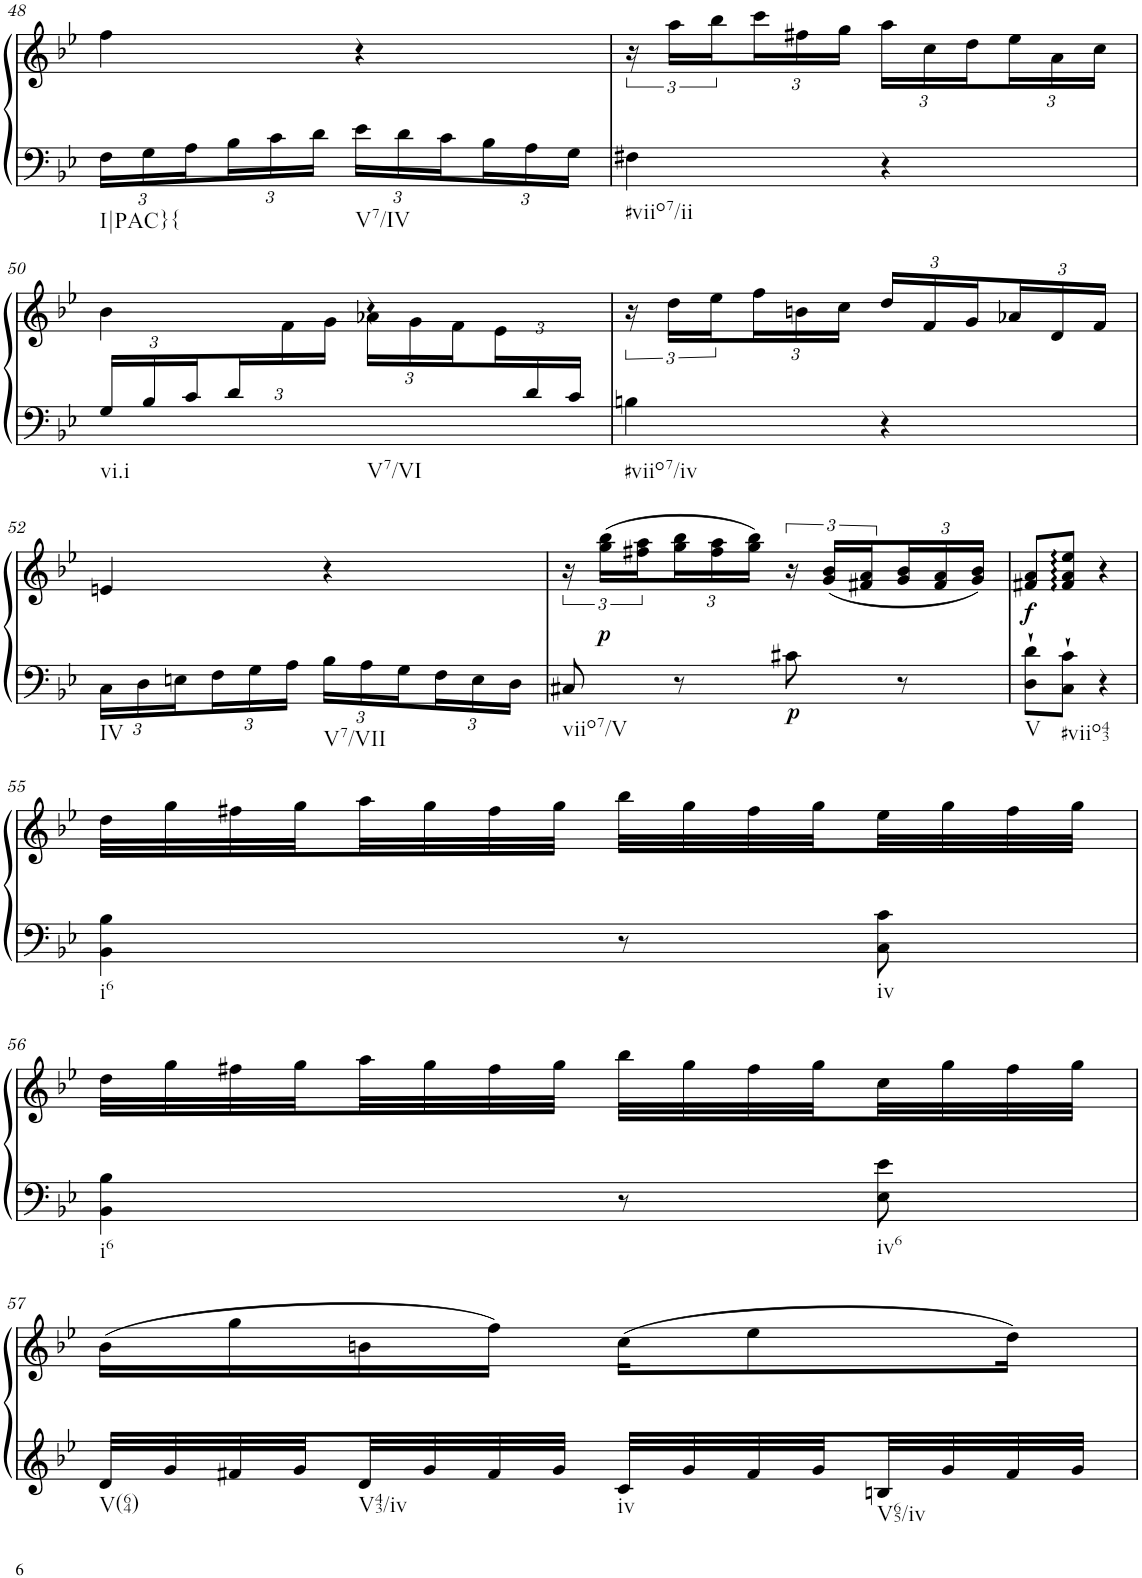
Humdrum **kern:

**kern	**kern	**dynam
*part1	*part1	*part1
*staff2	*staff1	*staff1/2
*I"Klavier linke Hand	*	*
!!LO:PB:g=z
*clefG2	*clefG2	*
*k[b-e-]	*k[b-e-]	*
*M2/4	*M2/4	*
*Xbrackettup	*	*
=48	=48	=48
!LO:TX:b:t=I|PAC}{	!	!
24F\LL	4ff\	.
24G\	.	.
24A\	.	.
24B-\	.	.
24c\	.	.
24d\JJ	.	.
!LO:TX:b:t=V7/IV	!	!
24e-\LL	4r	.
24d\	.	.
24c\	.	.
24B-\	.	.
24A\	.	.
24G\JJ	.	.
=49	=49	=49
!LO:TX:b:t=#viio7/ii	!	!
4F#X\	24r	.
.	24aa\LL	.
.	24bb-\	.
*	*Xbrackettup	*
.	24ccc\	.
.	24ff#X\	.
.	24gg\JJ	.
4r	24aa\LL	.
.	24cc\	.
.	24dd\	.
.	24ee-\	.
.	24a\	.
.	24cc\JJ	.
!!LO:LB:g=z
=50	=50	=50
*	*^	*
!LO:TX:b:t=vi.i	!	!	!
24G/LL	4b-\	6ryy	.
24B-/	.	.	.
24c/	.	.	.
24d/	.	.	.
12ryy	.	24f\	.
.	.	24g\JJ	.
!LO:TX:b:t=V7/VI	!	!	!
6ryy	4r	24a-X\LL	.
.	.	24g\	.
.	.	24f\	.
.	.	24e-\	.
24d/	.	12ryy	.
24c/JJ	.	.	.
*	*v	*v	*
=51	=51	=51
*	*brackettup	*
!LO:TX:b:t=#viio7/iv	!	!
4Bn\	24r	.
.	24dd\LL	.
.	24ee-\	.
*	*Xbrackettup	*
.	24ff\	.
.	24bn\	.
.	24cc\JJ	.
4r	24dd/LL	.
.	24f/	.
.	24g/	.
.	24a-X/	.
.	24d/	.
.	24f/JJ	.
!!LO:LB:g=z
=52	=52	=52
!LO:TX:b:t=IV	!	!
24C\LL	4en/	.
24D\	.	.
24En\	.	.
24F\	.	.
24G\	.	.
24A\JJ	.	.
!LO:TX:b:t=V7/VII	!	!
24B-\LL	4r	.
24A\	.	.
24G\	.	.
24F\	.	.
24E\	.	.
24D\JJ	.	.
=53	=53	=53
*	*brackettup	*
!LO:TX:b:t=viio7/V	!	!
8C#X/	24r	.
!	!	!LO:DY:b
.	(24gg\ 24bb-\LL	p
.	24ff#X\ 24aa\	.
*	*Xbrackettup	*
8r	24gg\ 24bb-\	.
.	24ff#\ 24aa\	.
.	24gg\ 24bb-\JJ)	.
*	*brackettup	*
!	!	!LO:DY:b=2
8c#X\	24r	p
.	(24g/ 24b-/LL	.
.	24f#X/ 24a/	.
*	*Xbrackettup	*
8r	24g/ 24b-/	.
.	24f#/ 24a/	.
.	24g/ 24b-/JJ)	.
=54	=54	=54
!LO:TX:b:t=V	!	!
!	!	!LO:DY:b
8D\` 8d\`L	8f#X/ 8a/L	f
!LO:TX:b:t=#viio43	!	!
8C\` 8c\`J	8f#/ 8a/ 8ee-/J	.
4r	4r	.
!!LO:LB:g=z
=55	=55	=55
!LO:TX:b:t=i6	!	!
4BB-\ 4B-\	32dd\LLL	.
.	32gg\	.
.	32ff#X\	.
.	32gg\	.
.	32aa\	.
.	32gg\	.
.	32ff#\	.
.	32gg\JJJ	.
8r	32bb-\LLL	.
.	32gg\	.
.	32ff#\	.
.	32gg\	.
!LO:TX:b:t=iv	!	!
8C\ 8c\	32ee-\	.
.	32gg\	.
.	32ff#\	.
.	32gg\JJJ	.
!!LO:LB:g=z
=56	=56	=56
!LO:TX:b:t=i6	!	!
4BB-\ 4B-\	32dd\LLL	.
.	32gg\	.
.	32ff#X\	.
.	32gg\	.
.	32aa\	.
.	32gg\	.
.	32ff#\	.
.	32gg\JJJ	.
8r	32bb-\LLL	.
.	32gg\	.
.	32ff#\	.
.	32gg\	.
!LO:TX:b:t=iv6	!	!
8E-\ 8e-\	32cc\	.
.	32gg\	.
.	32ff#\	.
.	32gg\JJJ	.
!!LO:LB:g=z
=57	=57	=57
!LO:TX:b:t=V(64)	!	!
32d/LLL	(16b-\LL	.
32g/	.	.
32f#X/	16gg\	.
32g/	.	.
!LO:TX:b:t=V43/iv	!	!
32d/	16bn\	.
32g/	.	.
32f#/	16ff\JJ)	.
32g/JJJ	.	.
!LO:TX:b:t=iv	!	!
32c/LLL	(16cc\KL	.
32g/	.	.
32f#/	8ee-\	.
32g/	.	.
!LO:TX:b:t=V65/iv	!	!
32Bn/	.	.
32g/	.	.
32f#/	16dd\Jk)	.
32g/JJJ	.	.
=	=	=
*-	*-	*-
